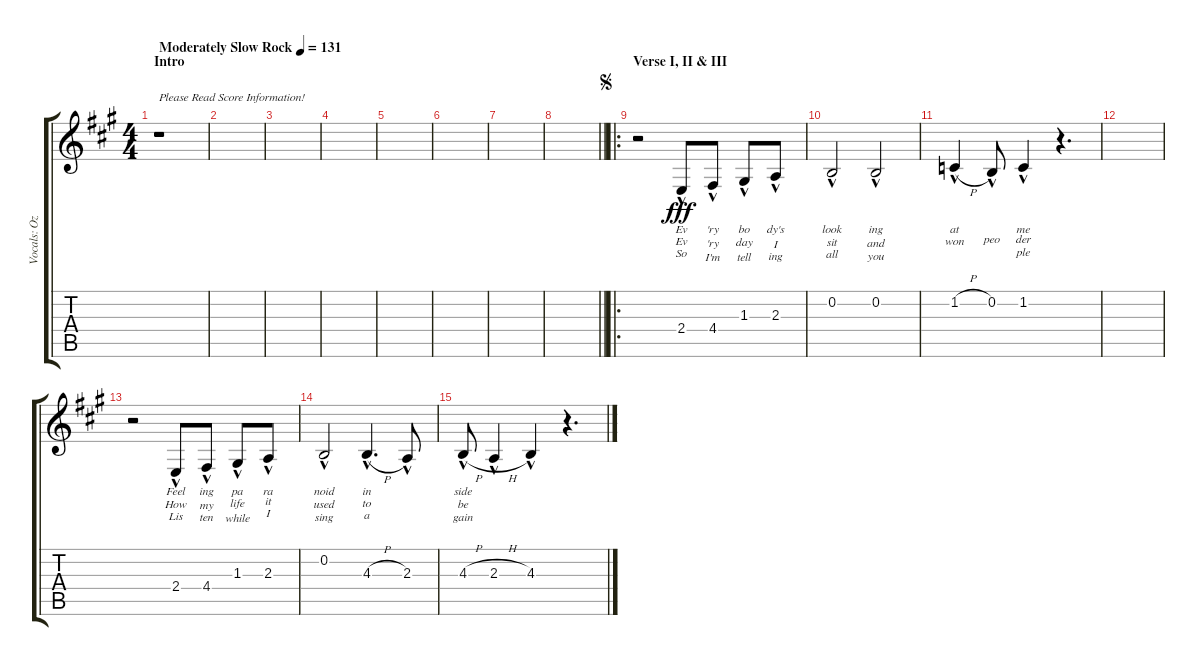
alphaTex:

\track ("Vocals: Ozzy" "Vocals: Oz") {instrument lead2sawtooth}
\staff {score tabs}
\tuning (E4 B3 G3 D3 A2 E2) {hide}
\ts (4 4)
\section ("" "Intro")
\tempo (131 "Moderately Slow Rock")
\clef g2
\ks a
r.1{txt "Please Read Score Information!" dy fff instrument lead2sawtooth} |
|
|
|
|
|
|
\barLineRight lightlight
|
\ro
\section ("" "Verse I, II & III")
\jump segno
r.2 2.4{hac}.8{lyrics (0 "Ev") lyrics (1 "Ev") lyrics (2 "So") lyrics (3 "") lyrics (4 "")} 4.4{hac}.8{lyrics (0 "'ry") lyrics (1 "'ry") lyrics (2 "I'm") lyrics (3 "") lyrics (4 "")} 1.3{hac}.8{lyrics (0 "bo") lyrics (1 "day") lyrics (2 "tell") lyrics (3 "") lyrics (4 "")} 2.3{hac}.8{lyrics (0 "dy's") lyrics (1 "I") lyrics (2 "ing") lyrics (3 "") lyrics (4 "")} |
0.2{hac}.2{lyrics (0 "look") lyrics (1 "sit") lyrics (2 "all") lyrics (3 "") lyrics (4 "")} 0.2{hac}.2{lyrics (0 "ing") lyrics (1 "and") lyrics (2 "you") lyrics (3 "") lyrics (4 "")} |
1.2{h hac}.4{lyrics (0 "at") lyrics (1 "won") lyrics (2 "") lyrics (3 "") lyrics (4 "")} 0.2{hac}.8{lyrics (0 "") lyrics (1 "") lyrics (2 "peo") lyrics (3 "") lyrics (4 "")} 1.2{hac}.4{lyrics (0 "me") lyrics (1 "der") lyrics (2 "ple") lyrics (3 "") lyrics (4 "")} r.4{d} |
|
r.2 2.4{hac}.8{lyrics (0 "Feel") lyrics (1 "How") lyrics (2 "Lis") lyrics (3 "") lyrics (4 "")} 4.4{hac}.8{lyrics (0 "ing") lyrics (1 "my") lyrics (2 "ten") lyrics (3 "") lyrics (4 "")} 1.3{hac}.8{lyrics (0 "pa") lyrics (1 "life") lyrics (2 "while") lyrics (3 "") lyrics (4 "")} 2.3{hac}.8{lyrics (0 "ra") lyrics (1 "it") lyrics (2 "I") lyrics (3 "") lyrics (4 "")} |
0.2{hac}.2{lyrics (0 "noid") lyrics (1 "used") lyrics (2 "sing") lyrics (3 "") lyrics (4 "")} 4.3{h hac}.4{d lyrics (0 "in") lyrics (1 "to") lyrics (2 "a") lyrics (3 "") lyrics (4 "")} 2.3{hac}.8{lyrics (0 "") lyrics (1 "") lyrics (2 "") lyrics (3 "") lyrics (4 "")} |
4.3{h hac}.8{lyrics (0 "side") lyrics (1 "be") lyrics (2 "gain") lyrics (3 "") lyrics (4 "")} 2.3{h hac}.4{lyrics (0 "") lyrics (1 "") lyrics (2 "") lyrics (3 "") lyrics (4 "")} 4.3{hac}.4{lyrics (0 "") lyrics (1 "") lyrics (2 "") lyrics (3 "") lyrics (4 "")} r.4{d}
